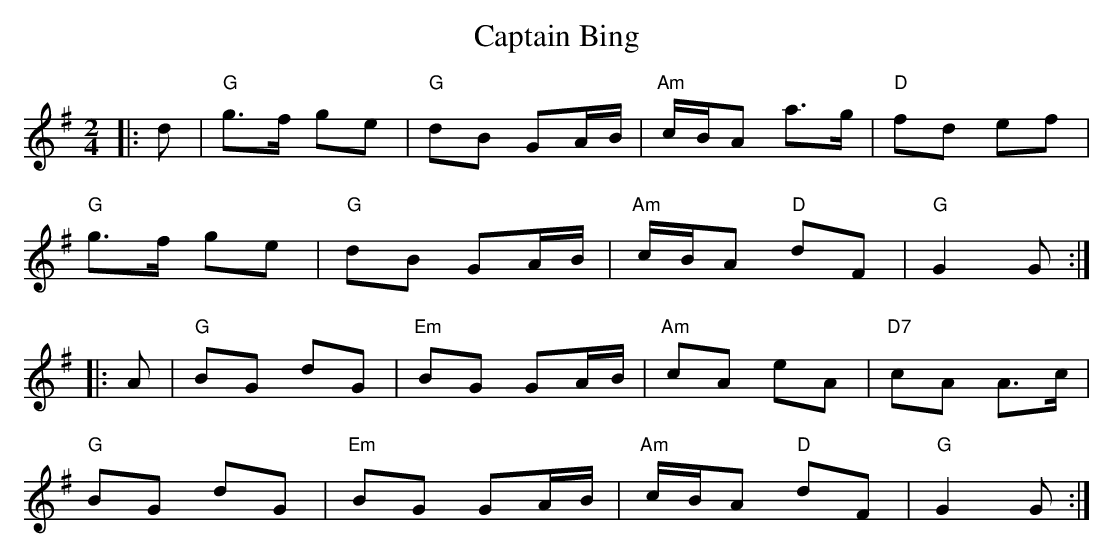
X:1
T: Captain Bing
M: 2/4
L: 1/8
K: Gmaj
|:d|"G"g>f ge |"G" dB GA/B/|"Am"c/B/A a>g|"D"fd ef|
"G"g>f ge|"G"dB GA/B/ |"Am"c/B/A "D"dF|"G"G2 G:|
|:A |"G"BG dG |"Em" BG GA/B/|"Am"cA eA |"D7" cA A>c |
"G"BG dG |"Em" BG GA/B/|"Am"c/B/A "D"dF |"G" G2 G:|
